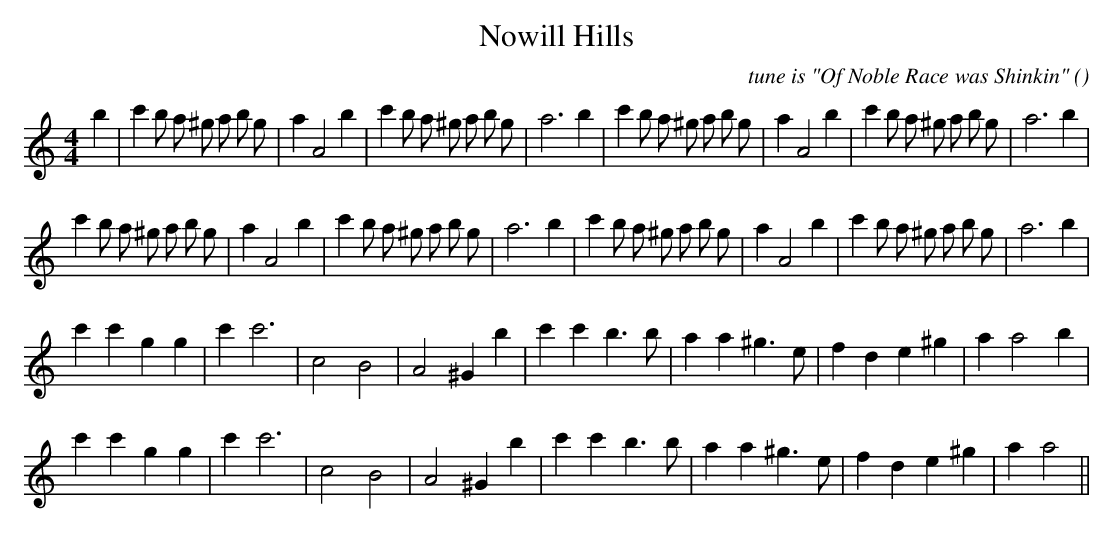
X:1
T: Nowill Hills
C:tune is "Of Noble Race was Shinkin"
O:
M:4/4
K:Am
K:Am
M:4/4
L:1/16
b4 |c'4 b2 a2 ^g2 a2 b2 g2 |a4 A8 b4 |c'4 b2 a2 ^g2 a2 b2 g2 |a12 b4 |c'4 b2 a2 ^g2 a2 b2 g2 |a4 A8 b4 |c'4 b2 a2 ^g2 a2 b2 g2 |a12 b4 |
c'4 b2 a2 ^g2 a2 b2 g2 |a4 A8 b4 |c'4 b2 a2 ^g2 a2 b2 g2 |a12 b4 |c'4 b2 a2 ^g2 a2 b2 g2 |a4 A8 b4 |c'4 b2 a2 ^g2 a2 b2 g2 |a12 b4 |
c'4 c'4 g4 g4 |c'4 c'12 |c8 B8 |A8 ^G4 b4 |c'4 c'4 b6 b2 |a4 a4 ^g6 e2 |f4 d4 e4 ^g4 |a4 a8 b4 |
c'4 c'4 g4 g4 |c'4 c'12 |c8 B8 |A8 ^G4 b4 |c'4 c'4 b6 b2 |a4 a4 ^g6 e2 |f4 d4 e4 ^g4 |a4 a8 ||
